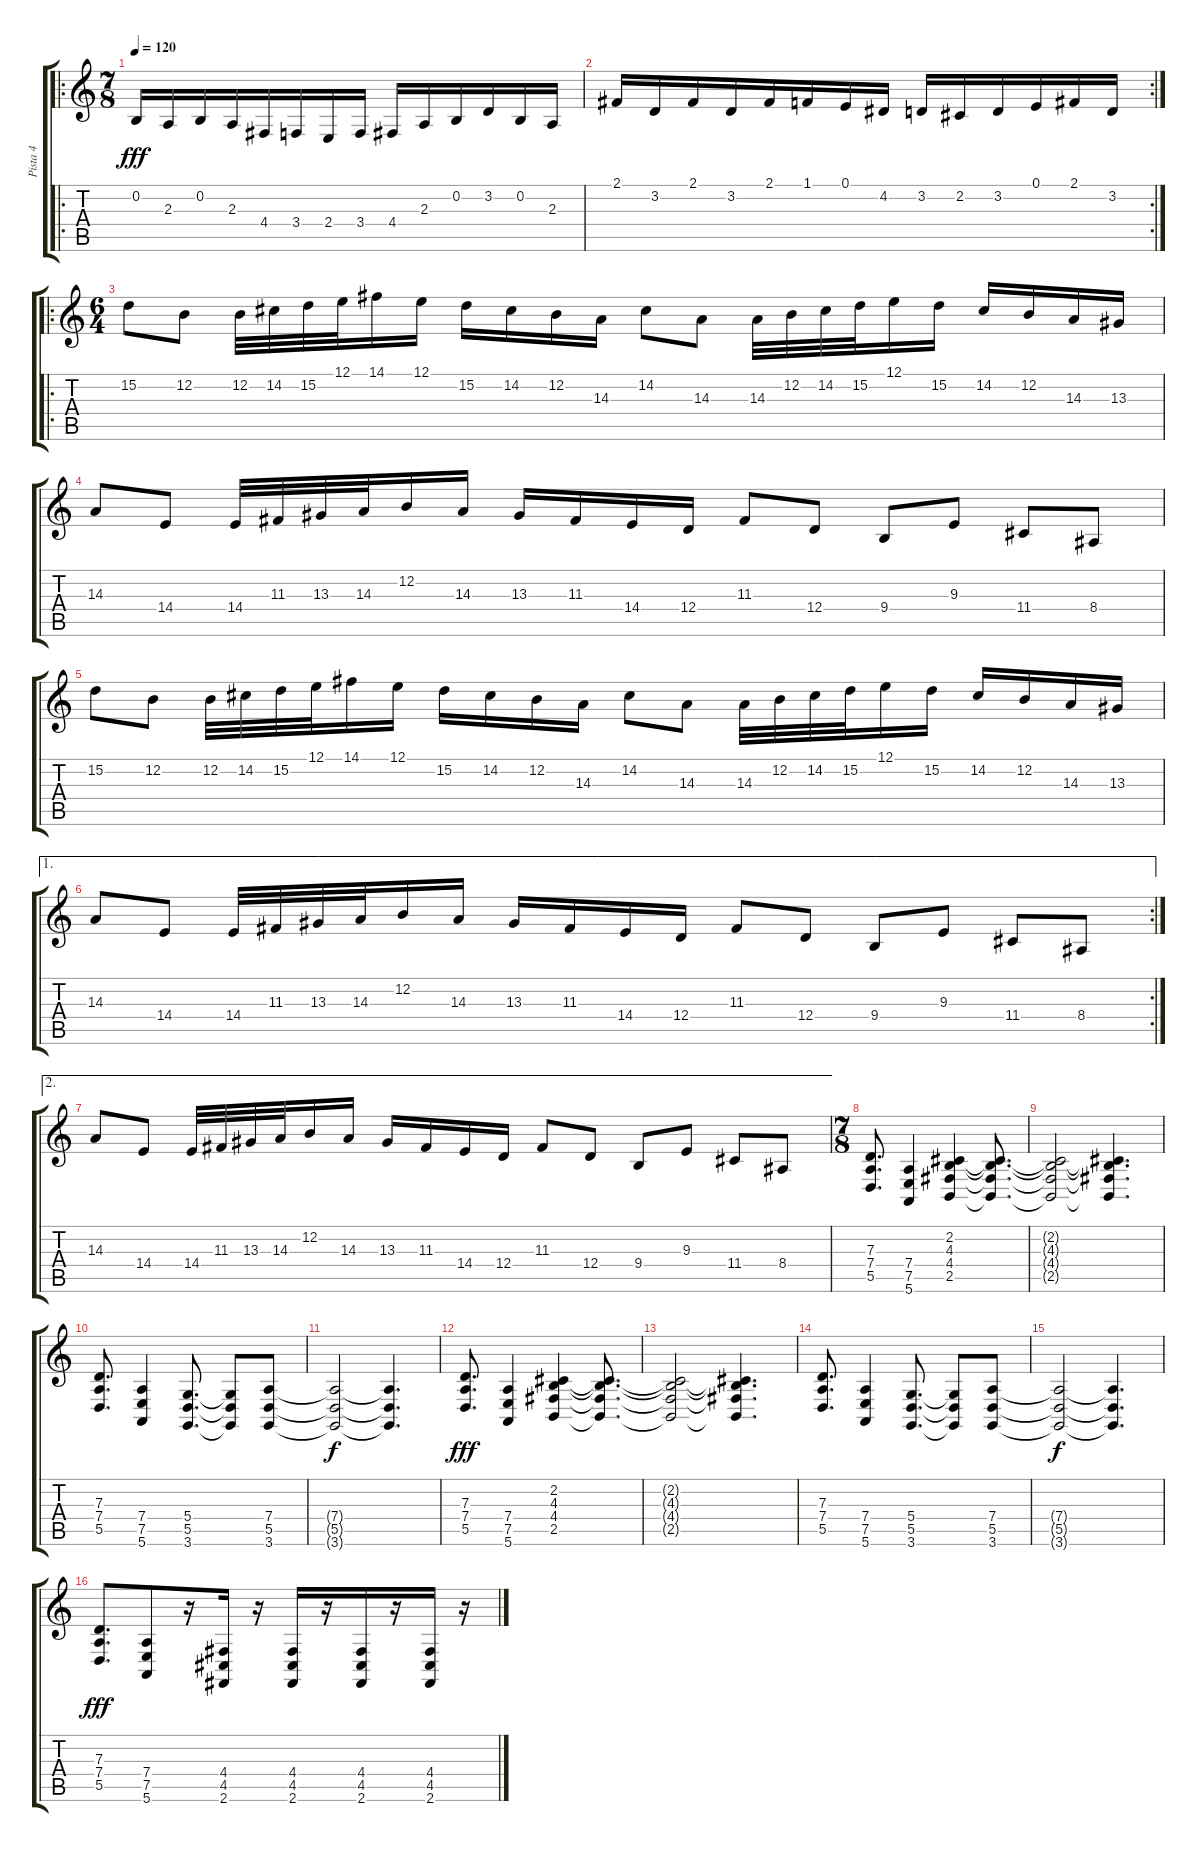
\track ("Pista 4" "Pista 4") {instrument stringensemble1}
\staff {score tabs}
\tuning (E4 B3 G3 D3 A2 E2) {hide}
\ro
\ts (7 8)
\tempo 120
\clef g2
\ks c
0.2.16{dy fff} 2.3.16 0.2.16 2.3.16 4.4.16 3.4.16 2.4.16 3.4.16 4.4.16 2.3.16 0.2.16 3.2.16 0.2.16 2.3.16 |
\rc 2
2.1.16 3.2.16 2.1.16 3.2.16 2.1.16 1.1.16 0.1.16 4.2.16 3.2.16 2.2.16 3.2.16 0.1.16 2.1.16 3.2.16 |
\ro
\ts (6 4)
15.2.8{volume 12 instrument lead1square} 12.2.8 12.2.32 14.2.32 15.2.32 12.1.32 14.1.16 12.1.16 15.2.16 14.2.16 12.2.16 14.3.16 14.2.8 14.3.8 14.3.32 12.2.32 14.2.32 15.2.32 12.1.16 15.2.16 14.2.16 12.2.16 14.3.16 13.3.16 |
14.3.8 14.4.8 14.4.32 11.3.32 13.3.32 14.3.32 12.2.16 14.3.16 13.3.16 11.3.16 14.4.16 12.4.16 11.3.8 12.4.8 9.4.8 9.3.8 11.4.8 8.4.8 |
15.2.8{instrument lead1square} 12.2.8 12.2.32 14.2.32 15.2.32 12.1.32 14.1.16 12.1.16 15.2.16 14.2.16 12.2.16 14.3.16 14.2.8 14.3.8 14.3.32 12.2.32 14.2.32 15.2.32 12.1.16 15.2.16 14.2.16 12.2.16 14.3.16 13.3.16 |
\ae 1
\rc 2
14.3.8 14.4.8 14.4.32 11.3.32 13.3.32 14.3.32 12.2.16 14.3.16 13.3.16 11.3.16 14.4.16 12.4.16 11.3.8 12.4.8 9.4.8 9.3.8 11.4.8 8.4.8 |
\ae 2
14.3.8 14.4.8 14.4.32 11.3.32 13.3.32 14.3.32 12.2.16 14.3.16 13.3.16 11.3.16 14.4.16 12.4.16 11.3.8 12.4.8 9.4.8 9.3.8 11.4.8 8.4.8 |
\ts (7 8)
(7.3 7.4 5.5).8{d volume 10 instrument stringensemble1} (7.4 7.5 5.6).4 (2.2 4.3 4.4 2.5).4 (2.2{t} 4.3{t} 4.4{t} 2.5{t}).8{d} |
(2.2{t} 4.3{t} 4.4{t} 2.5{t}).2 (2.2{t} 4.3{t} 4.4{t} 2.5{t}).4{d} |
(7.3 7.4 5.5).8{d} (7.4 7.5 5.6).4 (5.4 5.5 3.6).8{d} (5.4{t} 5.5{t} 3.6{t}).8 (7.4 5.5 3.6).8 |
(7.4{t} 5.5{t} 3.6{t}).2{dy f} (7.4{t} 5.5{t} 3.6{t}).4{d} |
(7.3 7.4 5.5).8{d dy fff} (7.4 7.5 5.6).4 (2.2 4.3 4.4 2.5).4 (2.2{t} 4.3{t} 4.4{t} 2.5{t}).8{d} |
(2.2{t} 4.3{t} 4.4{t} 2.5{t}).2 (2.2{t} 4.3{t} 4.4{t} 2.5{t}).4{d} |
(7.3 7.4 5.5).8{d} (7.4 7.5 5.6).4 (5.4 5.5 3.6).8{d} (5.4{t} 5.5{t} 3.6{t}).8 (7.4 5.5 3.6).8 |
(7.4{t} 5.5{t} 3.6{t}).2{dy f} (7.4{t} 5.5{t} 3.6{t}).4{d} |
(7.3 7.4 5.5).8{d dy fff} (7.4 7.5 5.6).8 r.16 (4.4 4.5 2.6).16 r.16 (4.4 4.5 2.6).16 r.16 (4.4 4.5 2.6).16 r.16 (4.4 4.5 2.6).16 r.16
